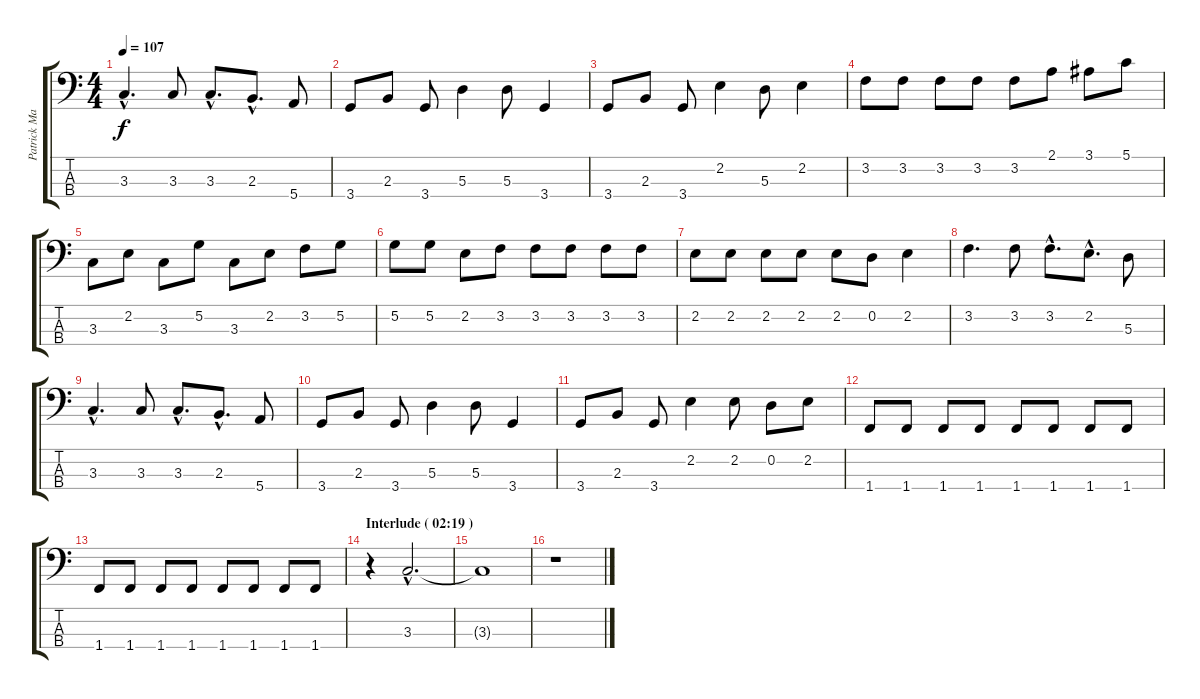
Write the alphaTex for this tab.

\track ("Patrick Matthews" "Patrick Ma") {instrument electricbassfinger}
\staff {score tabs}
\tuning (G2 D2 A1 E1) {hide}
\ts (4 4)
\tempo 107
\clef f4
\ks c
3.3{hac}.4{d dy f} 3.3.8 3.3{hac}.8{d} 2.3{hac}.8{d} 5.4.8 |
3.4.8 2.3.8 3.4.8 5.3.4 5.3.8 3.4.4 |
3.4.8 2.3.8 3.4.8 2.2.4 5.3.8 2.2.4 |
3.2.8 3.2.8 3.2.8 3.2.8 3.2.8 2.1.8 3.1.8 5.1.8 |
3.3.8 2.2.8 3.3.8 5.2.8 3.3.8 2.2.8 3.2.8 5.2.8 |
5.2.8 5.2.8 2.2.8 3.2.8 3.2.8 3.2.8 3.2.8 3.2.8 |
2.2.8 2.2.8 2.2.8 2.2.8 2.2.8 0.2.8 2.2.4 |
3.2.4{d} 3.2.8 3.2{hac}.8{d} 2.2{hac}.8{d} 5.3.8 |
3.3{hac}.4{d} 3.3.8 3.3{hac}.8{d} 2.3{hac}.8{d} 5.4.8 |
3.4.8 2.3.8 3.4.8 5.3.4 5.3.8 3.4.4 |
3.4.8 2.3.8 3.4.8 2.2.4 2.2.8 0.2.8 2.2.8 |
1.4.8{volume 16} 1.4.8{volume 10} 1.4.8 1.4.8 1.4.8 1.4.8 1.4.8 1.4.8 |
1.4.8 1.4.8 1.4.8 1.4.8 1.4.8 1.4.8 1.4.8 1.4.8 |
\section ("" "Interlude ( 02:19 )")
r.4{volume 16} 3.3{hac}.2{d} |
3.3{t}.1 |
r.1
